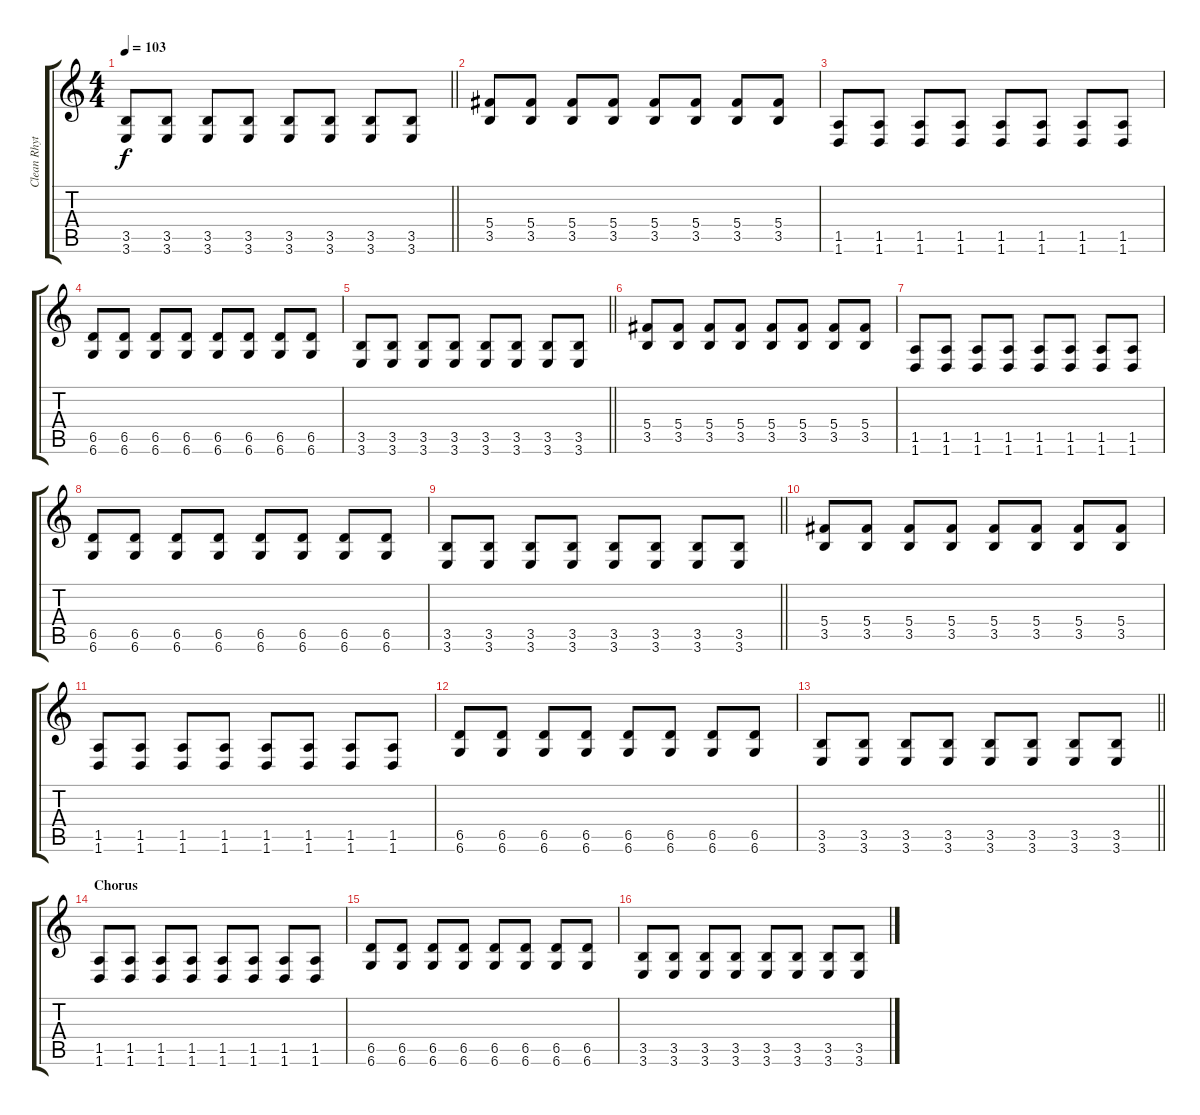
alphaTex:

\track ("Clean Rhytm Guitar [L]" "Clean Rhyt") {instrument electricguitarclean}
\staff {score tabs}
\tuning (Eb4 Bb3 Gb3 Db3 Ab2 Db2) {hide}
\ts (4 4)
\tempo 103
\clef g2
\barLineRight lightlight
\ks c
(3.5 3.6).8{dy f} (3.5 3.6).8 (3.5 3.6).8 (3.5 3.6).8 (3.5 3.6).8 (3.5 3.6).8 (3.5 3.6).8 (3.5 3.6).8 |
(5.4 3.5).8 (5.4 3.5).8 (5.4 3.5).8 (5.4 3.5).8 (5.4 3.5).8 (5.4 3.5).8 (5.4 3.5).8 (5.4 3.5).8 |
(1.5 1.6).8 (1.5 1.6).8 (1.5 1.6).8 (1.5 1.6).8 (1.5 1.6).8 (1.5 1.6).8 (1.5 1.6).8 (1.5 1.6).8 |
(6.5 6.6).8 (6.5 6.6).8 (6.5 6.6).8 (6.5 6.6).8 (6.5 6.6).8 (6.5 6.6).8 (6.5 6.6).8 (6.5 6.6).8 |
\barLineRight lightlight
(3.5 3.6).8 (3.5 3.6).8 (3.5 3.6).8 (3.5 3.6).8 (3.5 3.6).8 (3.5 3.6).8 (3.5 3.6).8 (3.5 3.6).8 |
(5.4 3.5).8 (5.4 3.5).8 (5.4 3.5).8 (5.4 3.5).8 (5.4 3.5).8 (5.4 3.5).8 (5.4 3.5).8 (5.4 3.5).8 |
(1.5 1.6).8 (1.5 1.6).8 (1.5 1.6).8 (1.5 1.6).8 (1.5 1.6).8 (1.5 1.6).8 (1.5 1.6).8 (1.5 1.6).8 |
(6.5 6.6).8 (6.5 6.6).8 (6.5 6.6).8 (6.5 6.6).8 (6.5 6.6).8 (6.5 6.6).8 (6.5 6.6).8 (6.5 6.6).8 |
\barLineRight lightlight
(3.5 3.6).8 (3.5 3.6).8 (3.5 3.6).8 (3.5 3.6).8 (3.5 3.6).8 (3.5 3.6).8 (3.5 3.6).8 (3.5 3.6).8 |
(5.4 3.5).8 (5.4 3.5).8 (5.4 3.5).8 (5.4 3.5).8 (5.4 3.5).8 (5.4 3.5).8 (5.4 3.5).8 (5.4 3.5).8 |
(1.5 1.6).8 (1.5 1.6).8 (1.5 1.6).8 (1.5 1.6).8 (1.5 1.6).8 (1.5 1.6).8 (1.5 1.6).8 (1.5 1.6).8 |
(6.5 6.6).8 (6.5 6.6).8 (6.5 6.6).8 (6.5 6.6).8 (6.5 6.6).8 (6.5 6.6).8 (6.5 6.6).8 (6.5 6.6).8 |
\barLineRight lightlight
(3.5 3.6).8 (3.5 3.6).8 (3.5 3.6).8 (3.5 3.6).8 (3.5 3.6).8 (3.5 3.6).8 (3.5 3.6).8 (3.5 3.6).8 |
\section ("" "Chorus")
(1.5 1.6).8 (1.5 1.6).8 (1.5 1.6).8 (1.5 1.6).8 (1.5 1.6).8 (1.5 1.6).8 (1.5 1.6).8 (1.5 1.6).8 |
(6.5 6.6).8 (6.5 6.6).8 (6.5 6.6).8 (6.5 6.6).8 (6.5 6.6).8 (6.5 6.6).8 (6.5 6.6).8 (6.5 6.6).8 |
(3.5 3.6).8 (3.5 3.6).8 (3.5 3.6).8 (3.5 3.6).8 (3.5 3.6).8 (3.5 3.6).8 (3.5 3.6).8 (3.5 3.6).8
